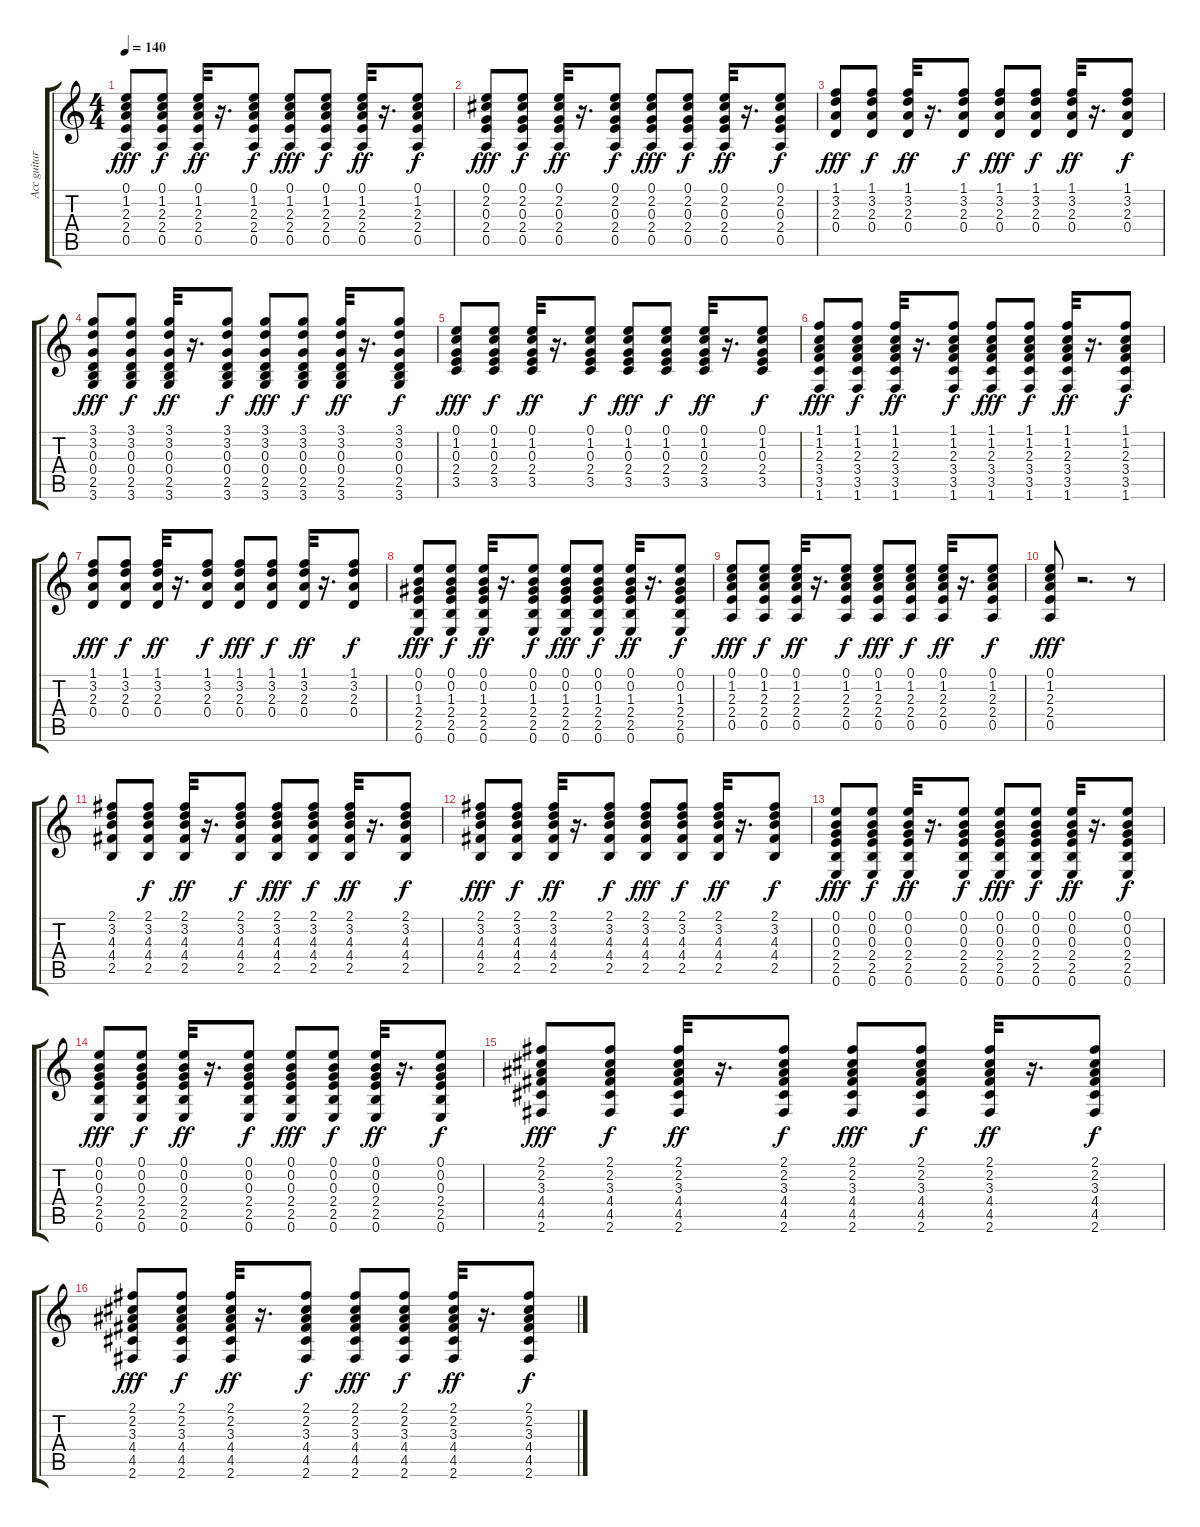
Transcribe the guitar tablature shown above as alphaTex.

\track ("Acc guitar" "Acc guitar") {instrument acousticguitarsteel}
\staff {score tabs}
\tuning (E4 B3 G3 D3 A2 E2) {hide}
\ts (4 4)
\tempo 140
\clef g2
\ks c
(0.1 1.2 2.3 2.4 0.5).8{dy fff} (0.1 1.2 2.3 2.4 0.5).8{dy f} (0.1 1.2 2.3 2.4 0.5).32{dy ff} r.16{d} (0.1 1.2 2.3 2.4 0.5).8{dy f} (0.1 1.2 2.3 2.4 0.5).8{dy fff} (0.1 1.2 2.3 2.4 0.5).8{dy f} (0.1 1.2 2.3 2.4 0.5).32{dy ff} r.16{d} (0.1 1.2 2.3 2.4 0.5).8{dy f} |
(0.1 2.2 0.3 2.4 0.5).8{dy fff} (0.1 2.2 0.3 2.4 0.5).8{dy f} (0.1 2.2 0.3 2.4 0.5).32{dy ff} r.16{d} (0.1 2.2 0.3 2.4 0.5).8{dy f} (0.1 2.2 0.3 2.4 0.5).8{dy fff} (0.1 2.2 0.3 2.4 0.5).8{dy f} (0.1 2.2 0.3 2.4 0.5).32{dy ff} r.16{d} (0.1 2.2 0.3 2.4 0.5).8{dy f} |
(1.1 3.2 2.3 0.4).8{dy fff} (1.1 3.2 2.3 0.4).8{dy f} (1.1 3.2 2.3 0.4).32{dy ff} r.16{d} (1.1 3.2 2.3 0.4).8{dy f} (1.1 3.2 2.3 0.4).8{dy fff} (1.1 3.2 2.3 0.4).8{dy f} (1.1 3.2 2.3 0.4).32{dy ff} r.16{d} (1.1 3.2 2.3 0.4).8{dy f} |
(3.1 3.2 0.3 0.4 2.5 3.6).8{dy fff} (3.1 3.2 0.3 0.4 2.5 3.6).8{dy f} (3.1 3.2 0.3 0.4 2.5 3.6).32{dy ff} r.16{d} (3.1 3.2 0.3 0.4 2.5 3.6).8{dy f} (3.1 3.2 0.3 0.4 2.5 3.6).8{dy fff} (3.1 3.2 0.3 0.4 2.5 3.6).8{dy f} (3.1 3.2 0.3 0.4 2.5 3.6).32{dy ff} r.16{d} (3.1 3.2 0.3 0.4 2.5 3.6).8{dy f} |
(0.1 1.2 0.3 2.4 3.5).8{dy fff} (0.1 1.2 0.3 2.4 3.5).8{dy f} (0.1 1.2 0.3 2.4 3.5).32{dy ff} r.16{d} (0.1 1.2 0.3 2.4 3.5).8{dy f} (0.1 1.2 0.3 2.4 3.5).8{dy fff} (0.1 1.2 0.3 2.4 3.5).8{dy f} (0.1 1.2 0.3 2.4 3.5).32{dy ff} r.16{d} (0.1 1.2 0.3 2.4 3.5).8{dy f} |
(1.1 1.2 2.3 3.4 3.5 1.6).8{dy fff} (1.1 1.2 2.3 3.4 3.5 1.6).8{dy f} (1.1 1.2 2.3 3.4 3.5 1.6).32{dy ff} r.16{d} (1.1 1.2 2.3 3.4 3.5 1.6).8{dy f} (1.1 1.2 2.3 3.4 3.5 1.6).8{dy fff} (1.1 1.2 2.3 3.4 3.5 1.6).8{dy f} (1.1 1.2 2.3 3.4 3.5 1.6).32{dy ff} r.16{d} (1.1 1.2 2.3 3.4 3.5 1.6).8{dy f} |
(1.1 3.2 2.3 0.4).8{dy fff} (1.1 3.2 2.3 0.4).8{dy f} (1.1 3.2 2.3 0.4).32{dy ff} r.16{d} (1.1 3.2 2.3 0.4).8{dy f} (1.1 3.2 2.3 0.4).8{dy fff} (1.1 3.2 2.3 0.4).8{dy f} (1.1 3.2 2.3 0.4).32{dy ff} r.16{d} (1.1 3.2 2.3 0.4).8{dy f} |
(0.1 0.2 1.3 2.4 2.5 0.6).8{dy fff} (0.1 0.2 1.3 2.4 2.5 0.6).8{dy f} (0.1 0.2 1.3 2.4 2.5 0.6).32{dy ff} r.16{d} (0.1 0.2 1.3 2.4 2.5 0.6).8{dy f} (0.1 0.2 1.3 2.4 2.5 0.6).8{dy fff} (0.1 0.2 1.3 2.4 2.5 0.6).8{dy f} (0.1 0.2 1.3 2.4 2.5 0.6).32{dy ff} r.16{d} (0.1 0.2 1.3 2.4 2.5 0.6).8{dy f} |
(0.1 1.2 2.3 2.4 0.5).8{dy fff} (0.1 1.2 2.3 2.4 0.5).8{dy f} (0.1 1.2 2.3 2.4 0.5).32{dy ff} r.16{d} (0.1 1.2 2.3 2.4 0.5).8{dy f} (0.1 1.2 2.3 2.4 0.5).8{dy fff} (0.1 1.2 2.3 2.4 0.5).8{dy f} (0.1 1.2 2.3 2.4 0.5).32{dy ff} r.16{d} (0.1 1.2 2.3 2.4 0.5).8{dy f} |
(0.1 1.2 2.3 2.4 0.5).8{dy fff} r.2{d} r.8 |
(2.1 3.2 4.3 4.4 2.5).8 (2.1 3.2 4.3 4.4 2.5).8{dy f} (2.1 3.2 4.3 4.4 2.5).32{dy ff} r.16{d} (2.1 3.2 4.3 4.4 2.5).8{dy f} (2.1 3.2 4.3 4.4 2.5).8{dy fff} (2.1 3.2 4.3 4.4 2.5).8{dy f} (2.1 3.2 4.3 4.4 2.5).32{dy ff} r.16{d} (2.1 3.2 4.3 4.4 2.5).8{dy f} |
(2.1 3.2 4.3 4.4 2.5).8{dy fff} (2.1 3.2 4.3 4.4 2.5).8{dy f} (2.1 3.2 4.3 4.4 2.5).32{dy ff} r.16{d} (2.1 3.2 4.3 4.4 2.5).8{dy f} (2.1 3.2 4.3 4.4 2.5).8{dy fff} (2.1 3.2 4.3 4.4 2.5).8{dy f} (2.1 3.2 4.3 4.4 2.5).32{dy ff} r.16{d} (2.1 3.2 4.3 4.4 2.5).8{dy f} |
(0.1 0.2 0.3 2.4 2.5 0.6).8{dy fff} (0.1 0.2 0.3 2.4 2.5 0.6).8{dy f} (0.1 0.2 0.3 2.4 2.5 0.6).32{dy ff} r.16{d} (0.1 0.2 0.3 2.4 2.5 0.6).8{dy f} (0.1 0.2 0.3 2.4 2.5 0.6).8{dy fff} (0.1 0.2 0.3 2.4 2.5 0.6).8{dy f} (0.1 0.2 0.3 2.4 2.5 0.6).32{dy ff} r.16{d} (0.1 0.2 0.3 2.4 2.5 0.6).8{dy f} |
(0.1 0.2 0.3 2.4 2.5 0.6).8{dy fff} (0.1 0.2 0.3 2.4 2.5 0.6).8{dy f} (0.1 0.2 0.3 2.4 2.5 0.6).32{dy ff} r.16{d} (0.1 0.2 0.3 2.4 2.5 0.6).8{dy f} (0.1 0.2 0.3 2.4 2.5 0.6).8{dy fff} (0.1 0.2 0.3 2.4 2.5 0.6).8{dy f} (0.1 0.2 0.3 2.4 2.5 0.6).32{dy ff} r.16{d} (0.1 0.2 0.3 2.4 2.5 0.6).8{dy f} |
(2.1 2.2 3.3 4.4 4.5 2.6).8{dy fff} (2.1 2.2 3.3 4.4 4.5 2.6).8{dy f} (2.1 2.2 3.3 4.4 4.5 2.6).32{dy ff} r.16{d} (2.1 2.2 3.3 4.4 4.5 2.6).8{dy f} (2.1 2.2 3.3 4.4 4.5 2.6).8{dy fff} (2.1 2.2 3.3 4.4 4.5 2.6).8{dy f} (2.1 2.2 3.3 4.4 4.5 2.6).32{dy ff} r.16{d} (2.1 2.2 3.3 4.4 4.5 2.6).8{dy f} |
(2.1 2.2 3.3 4.4 4.5 2.6).8{dy fff} (2.1 2.2 3.3 4.4 4.5 2.6).8{dy f} (2.1 2.2 3.3 4.4 4.5 2.6).32{dy ff} r.16{d} (2.1 2.2 3.3 4.4 4.5 2.6).8{dy f} (2.1 2.2 3.3 4.4 4.5 2.6).8{dy fff} (2.1 2.2 3.3 4.4 4.5 2.6).8{dy f} (2.1 2.2 3.3 4.4 4.5 2.6).32{dy ff} r.16{d} (2.1 2.2 3.3 4.4 4.5 2.6).8{dy f}
